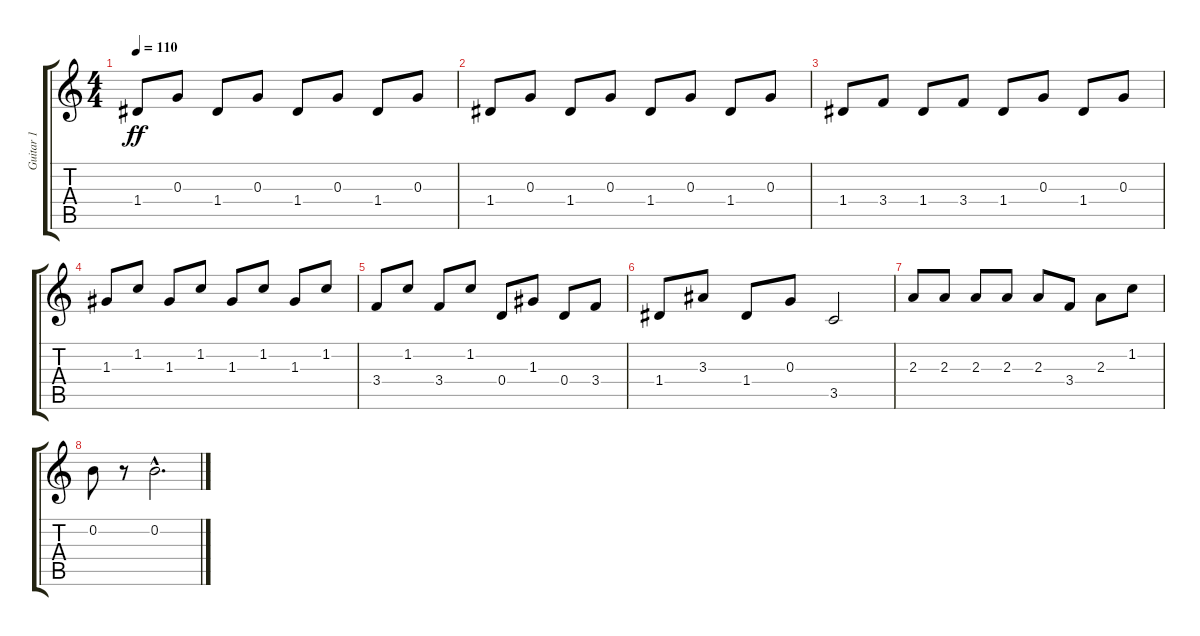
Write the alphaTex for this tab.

\track ("Guitar 1" "Guitar 1") {instrument acousticguitarsteel}
\staff {score tabs}
\tuning (E4 B3 G3 D3 A2 E2) {hide}
\ts (4 4)
\tempo 110
\clef g2
\ks c
1.4.8{dy ff} 0.3.8 1.4.8 0.3.8 1.4.8 0.3.8 1.4.8 0.3.8 |
1.4.8 0.3.8 1.4.8 0.3.8 1.4.8 0.3.8 1.4.8 0.3.8 |
1.4.8 3.4.8 1.4.8 3.4.8 1.4.8 0.3.8 1.4.8 0.3.8 |
1.3.8 1.2.8 1.3.8 1.2.8 1.3.8 1.2.8 1.3.8 1.2.8 |
3.4.8 1.2.8 3.4.8 1.2.8 0.4.8 1.3.8 0.4.8 3.4.8 |
1.4.8 3.3.8 1.4.8 0.3.8 3.5.2 |
2.3.8 2.3.8 2.3.8 2.3.8 2.3.8 3.4.8 2.3.8 1.2.8 |
0.2.8 r.8 0.2{hac}.2{d}
